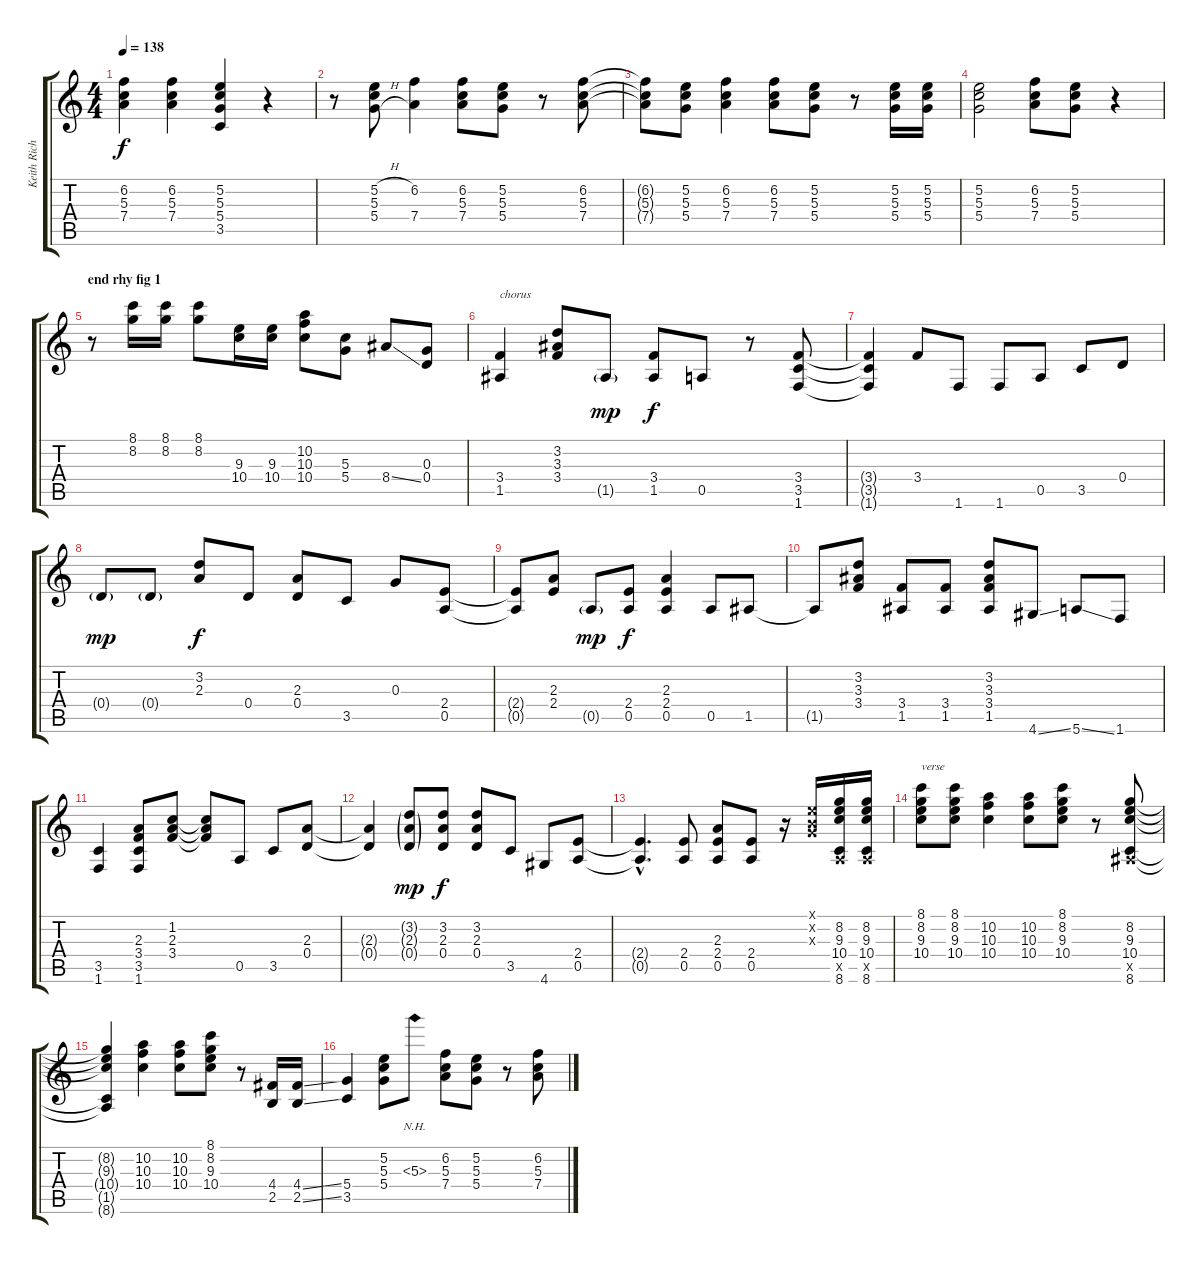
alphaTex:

\track ("Keith Richards" "Keith Rich") {instrument distortionguitar}
\staff {score tabs}
\tuning (E4 B3 G3 D3 A2 E2) {hide}
\ts (4 4)
\tempo 138
\clef g2
\ks c
(6.2{t} 5.3{t} 7.4{t}).4{dy f} (6.2 5.3 7.4).4 (5.2 5.3 5.4 3.5).4 r.4 |
r.8 (5.2{h} 5.3 5.4{h}).8 (6.2 7.4).4 (6.2 5.3 7.4).8 (5.2 5.3 5.4).8 r.8 (6.2 5.3 7.4).8 |
(6.2{t} 5.3{t} 7.4{t}).8 (5.2 5.3 5.4).8 (6.2 5.3 7.4).4 (6.2 5.3 7.4).8 (5.2 5.3 5.4).8 r.8 (5.2 5.3 5.4).16 (5.2 5.3 5.4).16 |
(5.2 5.3 5.4).2 (6.2 5.3 7.4).8 (5.2 5.3 5.4).8 r.4 |
\section ("" "end rhy fig 1")
r.8 (8.1 8.2).16 (8.1 8.2).16 (8.1 8.2).8 (9.3 10.4).16 (9.3 10.4).16 (10.2 10.3 10.4).8 (5.3 5.4).8 8.4{ss}.8 (0.3 0.4).8 |
(3.4 1.5).4{txt "chorus"} (3.2 3.3 3.4).8 1.5{g}.8{dy mp} (3.4 1.5).8{dy f} 0.5.8 r.8 (3.4 3.5 1.6).8 |
(3.4{t} 3.5{t} 1.6{t}).4 3.4.8 1.6.8 1.6.8 0.5.8 3.5.8 0.4.8 |
0.4{g}.8{dy mp} 0.4{g}.8 (3.2 2.3).8{dy f} 0.4.8 (2.3 0.4).8 3.5.8 0.3.8 (2.4 0.5).8 |
(2.4{t} 0.5{t}).8 (2.3 2.4).8 0.5{g}.8{dy mp} (2.4 0.5).8{dy f} (2.3 2.4 0.5).4 0.5.8 1.5.8 |
1.5{t}.8 (3.2 3.3 3.4).8 (3.4 1.5).8 (3.4 1.5).8 (3.2 3.3 3.4 1.5).8 4.6{ss}.8 5.6{ss}.8 1.6.8 |
(3.5 1.6).4 (2.3 3.4 3.5 1.6).8 (1.2 2.3 3.4).8 (1.2{t} 2.3{t} 3.4{t}).8 0.5.8 3.5.8 (2.3 0.4).8 |
(2.3{t} 0.4{t}).4 (3.2{g} 2.3{g} 0.4{g}).8{dy mp} (3.2 2.3 0.4).8{dy f} (3.2 2.3 0.4).8 3.5.8 4.6.8 (2.4 0.5).8 |
(2.4{hac t} 0.5{hac t}).4{d} (2.4 0.5).8 (2.3 2.4 0.5).8 (2.4 0.5).8 r.16 (0.1{x} 0.2{x} 0.3{x}).16 (8.2 9.3 10.4 0.5{x} 8.6).16 (8.2 9.3 10.4 0.5{x} 8.6).16 |
(8.1 8.2 9.3 10.4).8{txt "verse"} (8.1 8.2 9.3 10.4).8 (10.2 10.3 10.4).4 (10.2 10.3 10.4).8 (8.1 8.2 9.3 10.4).8 r.8 (8.2 9.3 10.4 1.5{x} 8.6).8 |
(8.2{t} 9.3{t} 10.4{t} 1.5{t} 8.6{t}).4 (10.2 10.3 10.4).4 (10.2 10.3 10.4).8 (8.1 8.2 9.3 10.4).8 r.8 (4.4 2.5).16 (4.4{ss} 2.5{ss}).16 |
(5.4 3.5).4 (5.2 5.3 5.4).8 5.3{nh}.8 (6.2 5.3 7.4).8 (5.2 5.3 5.4).8 r.8 (6.2 5.3 7.4).8
